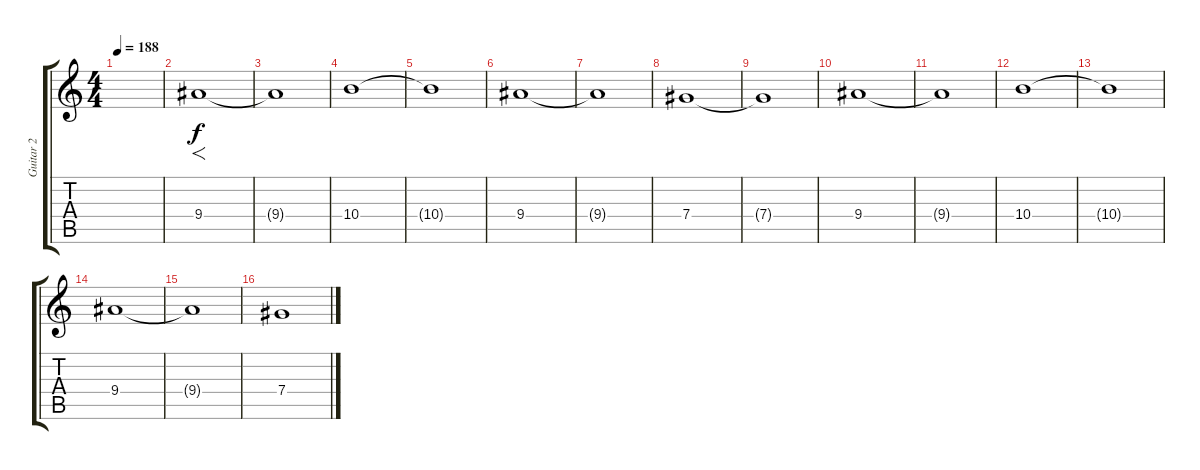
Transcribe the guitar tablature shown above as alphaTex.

\track ("Guitar 2" "Guitar 2") {instrument distortionguitar}
\staff {score tabs}
\tuning (Eb4 Bb3 Gb3 Db3 Ab2 Eb2) {hide}
\ts (4 4)
\tempo 188
\clef g2
\ks c
|
9.4.1{f volume 9} |
9.4{t}.1 |
10.4.1 |
10.4{t}.1 |
9.4.1 |
9.4{t}.1 |
7.4.1 |
7.4{t}.1 |
9.4.1 |
9.4{t}.1 |
10.4.1 |
10.4{t}.1 |
9.4.1 |
9.4{t}.1 |
7.4.1
